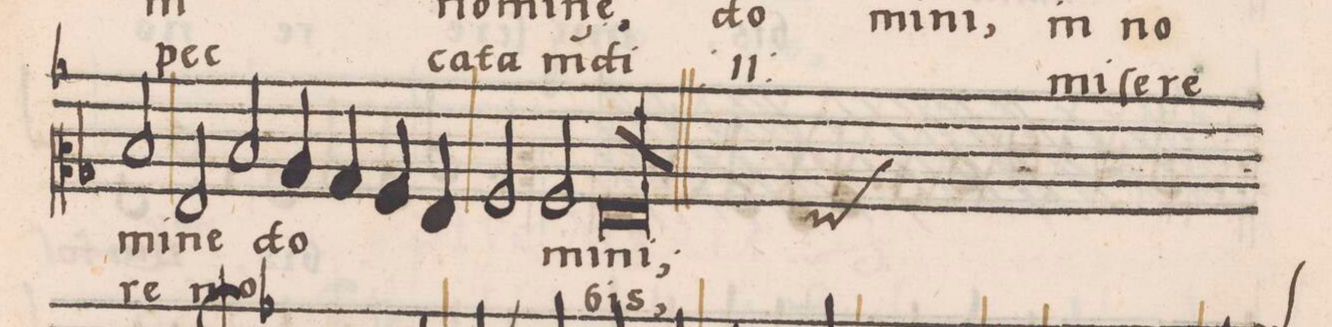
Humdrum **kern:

**kern	**text	**text
*I"TENOR	*	*
*clefC2	*	*
*k[b-]	*	*
*met(C|)	*	*
*M2/1	*	*
2d/	-mi-	-re
2G/	-ne	no-
2d/	.	.
=110-	=110-	=110-
4c/	do-	.
4B-/	.	.
4A/	.	.
4G/	.	.
2A/	.	.
2A/	-mi-	.
=111-	=111-	=111-
*custos:G	*	*
0Gl	-ni;	-bis,
==	==	==
*-	*-	*-
